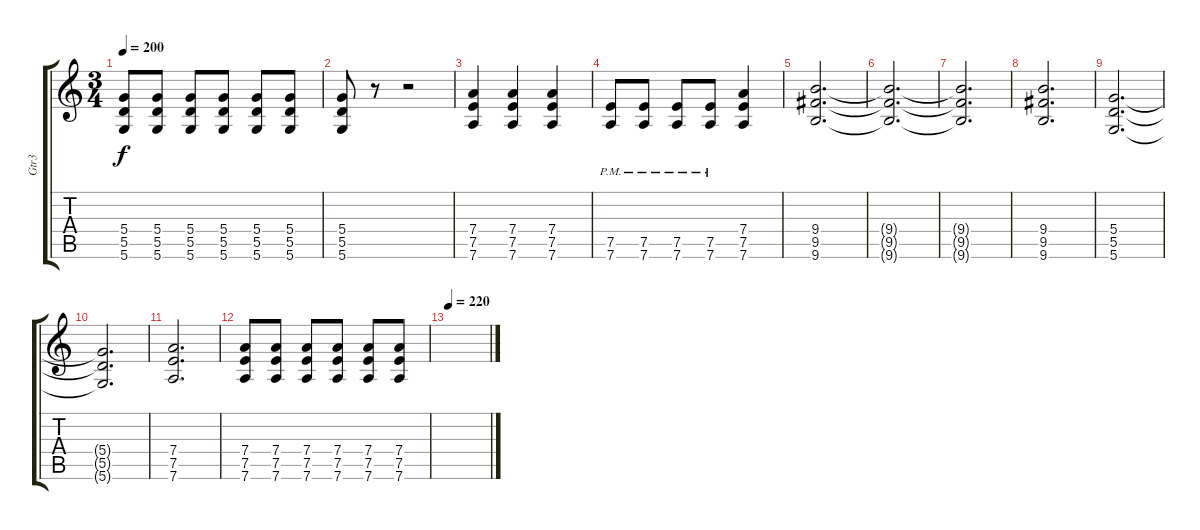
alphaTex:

\track ("Gtr3" "Gtr3") {instrument electricguitarjazz}
\staff {score tabs}
\tuning (E4 B3 G3 D3 A2 D2) {hide}
\ts (3 4)
\tempo 200
\clef g2
\ks c
(5.4 5.5 5.6).8{dy f} (5.4 5.5 5.6).8 (5.4 5.5 5.6).8 (5.4 5.5 5.6).8 (5.4 5.5 5.6).8 (5.4 5.5 5.6).8 |
(5.4 5.5 5.6).8 r.8 r.2 |
(7.4 7.5 7.6).4 (7.4 7.5 7.6).4 (7.4 7.5 7.6).4 |
(7.5{pm} 7.6{pm}).8 (7.5{pm} 7.6{pm}).8 (7.5{pm} 7.6{pm}).8 (7.5{pm} 7.6{pm}).8 (7.4 7.5 7.6).4 |
(9.4 9.5 9.6).2{d} |
(9.4{t} 9.5{t} 9.6{t}).2{d} |
(9.4{t} 9.5{t} 9.6{t}).2{d} |
(9.4 9.5 9.6).2{d} |
(5.4 5.5 5.6).2{d} |
(5.4{t} 5.5{t} 5.6{t}).2{d} |
(7.4 7.5 7.6).2{d} |
(7.4 7.5 7.6).8 (7.4 7.5 7.6).8 (7.4 7.5 7.6).8 (7.4 7.5 7.6).8 (7.4 7.5 7.6).8 (7.4 7.5 7.6).8 |
\tempo 220
